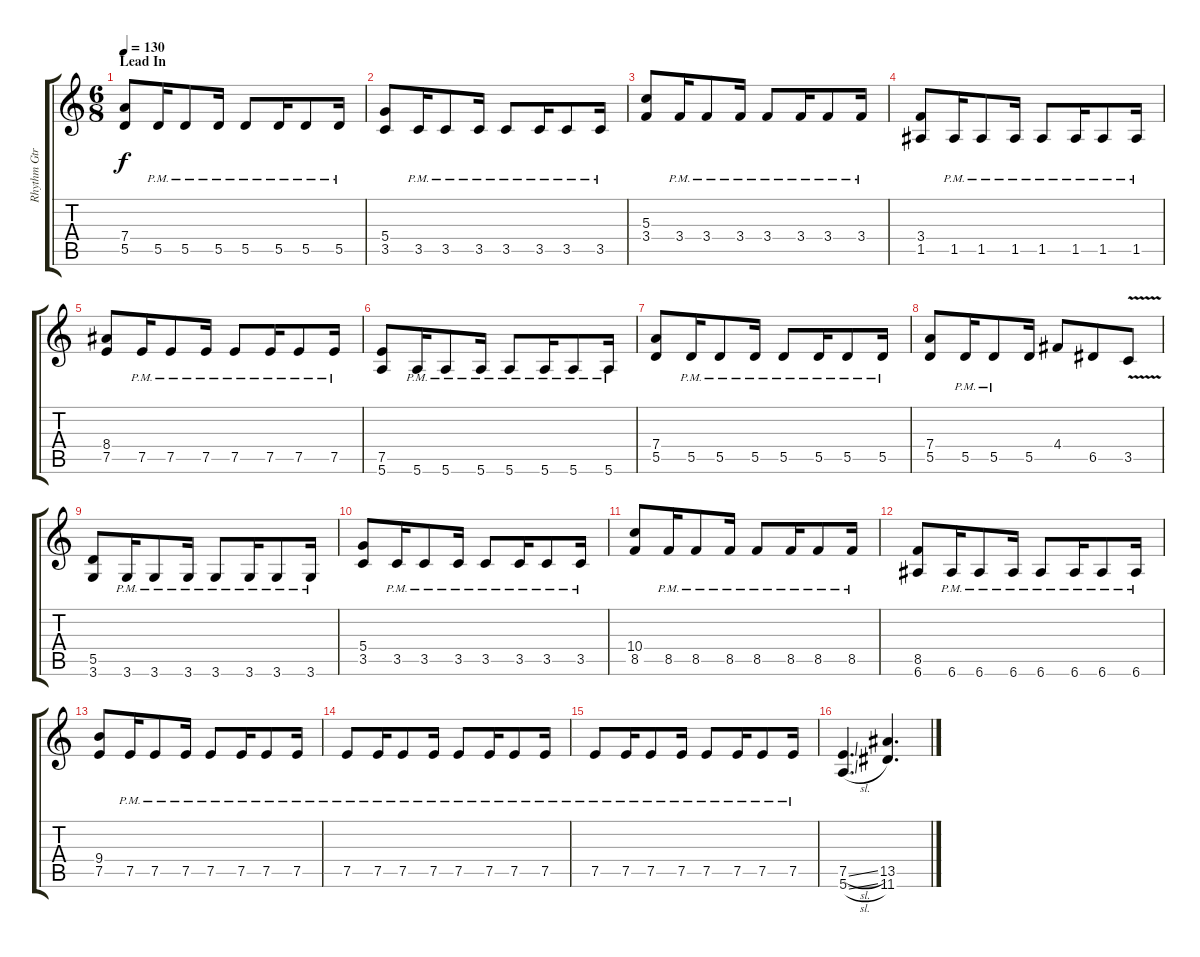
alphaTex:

\track ("Rhythm Gtr. 2" "Rhythm Gtr") {instrument distortionguitar}
\staff {score tabs}
\tuning (E4 B3 G3 D3 A2 E2) {hide}
\ts (6 8)
\section ("" "Lead In")
\tempo 130
\clef g2
\ks c
(7.4 5.5).8{dy f} 5.5{pm}.16 5.5{pm}.8 5.5{pm}.16 5.5{pm}.8 5.5{pm}.16 5.5{pm}.8 5.5{pm}.16 |
(5.4 3.5).8 3.5{pm}.16 3.5{pm}.8 3.5{pm}.16 3.5{pm}.8 3.5{pm}.16 3.5{pm}.8 3.5{pm}.16 |
(5.3 3.4).8 3.4{pm}.16 3.4{pm}.8 3.4{pm}.16 3.4{pm}.8 3.4{pm}.16 3.4{pm}.8 3.4{pm}.16 |
(3.4 1.5).8 1.5{pm}.16 1.5{pm}.8 1.5{pm}.16 1.5{pm}.8 1.5{pm}.16 1.5{pm}.8 1.5{pm}.16 |
(8.4 7.5).8 7.5{pm}.16 7.5{pm}.8 7.5{pm}.16 7.5{pm}.8 7.5{pm}.16 7.5{pm}.8 7.5{pm}.16 |
(7.5 5.6).8 5.6{pm}.16 5.6{pm}.8 5.6{pm}.16 5.6{pm}.8 5.6{pm}.16 5.6{pm}.8 5.6{pm}.16 |
(7.4 5.5).8 5.5{pm}.16 5.5{pm}.8 5.5{pm}.16 5.5{pm}.8 5.5{pm}.16 5.5{pm}.8 5.5{pm}.16 |
(7.4 5.5).8 5.5{pm}.16 5.5{pm}.8 5.5.16 4.4.8 6.5.8 3.5{v}.8 |
(5.5 3.6).8 3.6{pm}.16 3.6{pm}.8 3.6{pm}.16 3.6{pm}.8 3.6{pm}.16 3.6{pm}.8 3.6{pm}.16 |
(5.4 3.5).8 3.5{pm}.16 3.5{pm}.8 3.5{pm}.16 3.5{pm}.8 3.5{pm}.16 3.5{pm}.8 3.5{pm}.16 |
(10.4 8.5).8 8.5{pm}.16 8.5{pm}.8 8.5{pm}.16 8.5{pm}.8 8.5{pm}.16 8.5{pm}.8 8.5{pm}.16 |
(8.5 6.6).8 6.6{pm}.16 6.6{pm}.8 6.6{pm}.16 6.6{pm}.8 6.6{pm}.16 6.6{pm}.8 6.6{pm}.16 |
(9.4 7.5).8 7.5{pm}.16 7.5{pm}.8 7.5{pm}.16 7.5{pm}.8 7.5{pm}.16 7.5{pm}.8 7.5{pm}.16 |
7.5{pm}.8 7.5{pm}.16 7.5{pm}.8 7.5{pm}.16 7.5{pm}.8 7.5{pm}.16 7.5{pm}.8 7.5{pm}.16 |
7.5{pm}.8 7.5{pm}.16 7.5{pm}.8 7.5{pm}.16 7.5{pm}.8 7.5{pm}.16 7.5{pm}.8 7.5{pm}.16 |
(7.5{sl} 5.6{sl}).4{d} (13.5 11.6).4{d}
